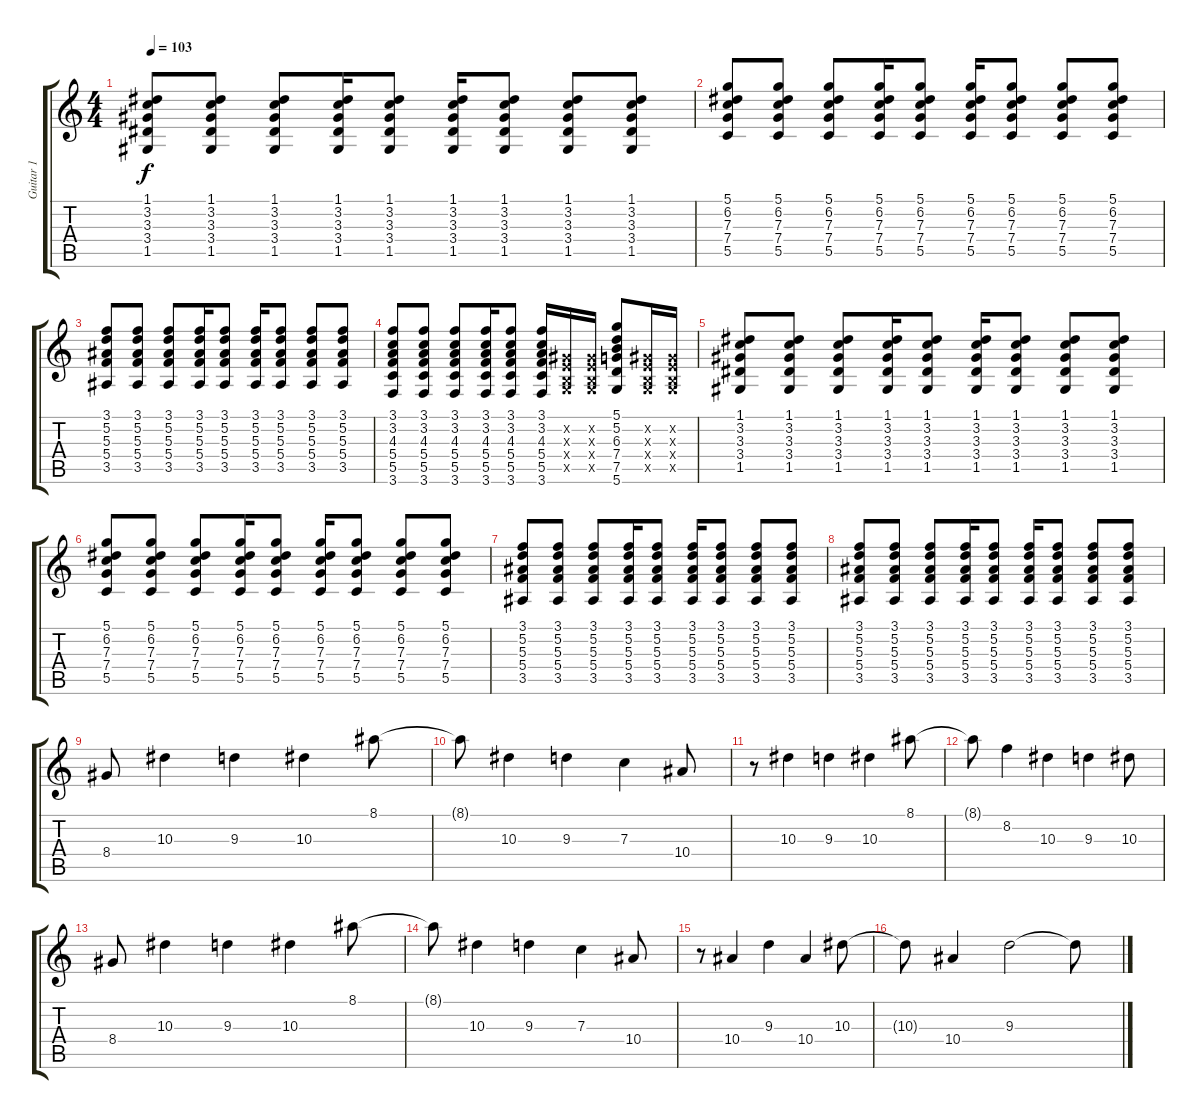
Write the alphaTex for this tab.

\track ("Guitar 1" "Guitar 1") {instrument acousticguitarsteel}
\staff {score tabs}
\tuning (D4 A3 F3 C3 G2 D2) {hide}
\ts (4 4)
\tempo 103
\clef g2
\ks c
(1.1 3.2 3.3 3.4 1.5).8{dy f volume 9} (1.1 3.2 3.3 3.4 1.5).8 (1.1 3.2 3.3 3.4 1.5).8 (1.1 3.2 3.3 3.4 1.5).16 (1.1 3.2 3.3 3.4 1.5).8 (1.1 3.2 3.3 3.4 1.5).16 (1.1 3.2 3.3 3.4 1.5).8 (1.1 3.2 3.3 3.4 1.5).8 (1.1 3.2 3.3 3.4 1.5).8 |
(5.1 6.2 7.3 7.4 5.5).8 (5.1 6.2 7.3 7.4 5.5).8 (5.1 6.2 7.3 7.4 5.5).8 (5.1 6.2 7.3 7.4 5.5).16 (5.1 6.2 7.3 7.4 5.5).8 (5.1 6.2 7.3 7.4 5.5).16 (5.1 6.2 7.3 7.4 5.5).8 (5.1 6.2 7.3 7.4 5.5).8 (5.1 6.2 7.3 7.4 5.5).8 |
(3.1 5.2 5.3 5.4 3.5).8 (3.1 5.2 5.3 5.4 3.5).8 (3.1 5.2 5.3 5.4 3.5).8 (3.1 5.2 5.3 5.4 3.5).16 (3.1 5.2 5.3 5.4 3.5).8 (3.1 5.2 5.3 5.4 3.5).16 (3.1 5.2 5.3 5.4 3.5).8 (3.1 5.2 5.3 5.4 3.5).8 (3.1 5.2 5.3 5.4 3.5).8 |
(3.1 3.2 4.3 5.4 5.5 3.6).8 (3.1 3.2 4.3 5.4 5.5 3.6).8 (3.1 3.2 4.3 5.4 5.5 3.6).8 (3.1 3.2 4.3 5.4 5.5 3.6).16 (3.1 3.2 4.3 5.4 5.5 3.6).8 (3.1 3.2 4.3 5.4 5.5 3.6).16 (-1.2{x} -1.3{x} -1.4{x} 0.5{x}).16 (-1.2{x} -1.3{x} -1.4{x} 0.5{x}).16 (5.1 5.2 6.3 7.4 7.5 5.6).8 (-1.2{x} -1.3{x} -1.4{x} 0.5{x}).16 (-1.2{x} -1.3{x} -1.4{x} 0.5{x}).16 |
(1.1 3.2 3.3 3.4 1.5).8 (1.1 3.2 3.3 3.4 1.5).8 (1.1 3.2 3.3 3.4 1.5).8 (1.1 3.2 3.3 3.4 1.5).16 (1.1 3.2 3.3 3.4 1.5).8 (1.1 3.2 3.3 3.4 1.5).16 (1.1 3.2 3.3 3.4 1.5).8 (1.1 3.2 3.3 3.4 1.5).8 (1.1 3.2 3.3 3.4 1.5).8 |
(5.1 6.2 7.3 7.4 5.5).8 (5.1 6.2 7.3 7.4 5.5).8 (5.1 6.2 7.3 7.4 5.5).8 (5.1 6.2 7.3 7.4 5.5).16 (5.1 6.2 7.3 7.4 5.5).8 (5.1 6.2 7.3 7.4 5.5).16 (5.1 6.2 7.3 7.4 5.5).8 (5.1 6.2 7.3 7.4 5.5).8 (5.1 6.2 7.3 7.4 5.5).8 |
(3.1 5.2 5.3 5.4 3.5).8 (3.1 5.2 5.3 5.4 3.5).8 (3.1 5.2 5.3 5.4 3.5).8 (3.1 5.2 5.3 5.4 3.5).16 (3.1 5.2 5.3 5.4 3.5).8 (3.1 5.2 5.3 5.4 3.5).16 (3.1 5.2 5.3 5.4 3.5).8 (3.1 5.2 5.3 5.4 3.5).8 (3.1 5.2 5.3 5.4 3.5).8 |
(3.1 5.2 5.3 5.4 3.5).8 (3.1 5.2 5.3 5.4 3.5).8 (3.1 5.2 5.3 5.4 3.5).8 (3.1 5.2 5.3 5.4 3.5).16 (3.1 5.2 5.3 5.4 3.5).8 (3.1 5.2 5.3 5.4 3.5).16 (3.1 5.2 5.3 5.4 3.5).8 (3.1 5.2 5.3 5.4 3.5).8 (3.1 5.2 5.3 5.4 3.5).8 |
8.4.8{volume 16} 10.3.4 9.3.4 10.3.4 8.1.8 |
8.1{t}.8 10.3.4 9.3.4 7.3.4 10.4.8 |
r.8 10.3.4 9.3.4 10.3.4 8.1.8 |
8.1{t}.8 8.2.4 10.3.4 9.3.4 10.3.8 |
8.4.8 10.3.4 9.3.4 10.3.4 8.1.8 |
8.1{t}.8 10.3.4 9.3.4 7.3.4 10.4.8 |
r.8 10.4.4 9.3.4 10.4.4 10.3.8 |
10.3{t}.8 10.4.4 9.3.2 9.3{t}.8
